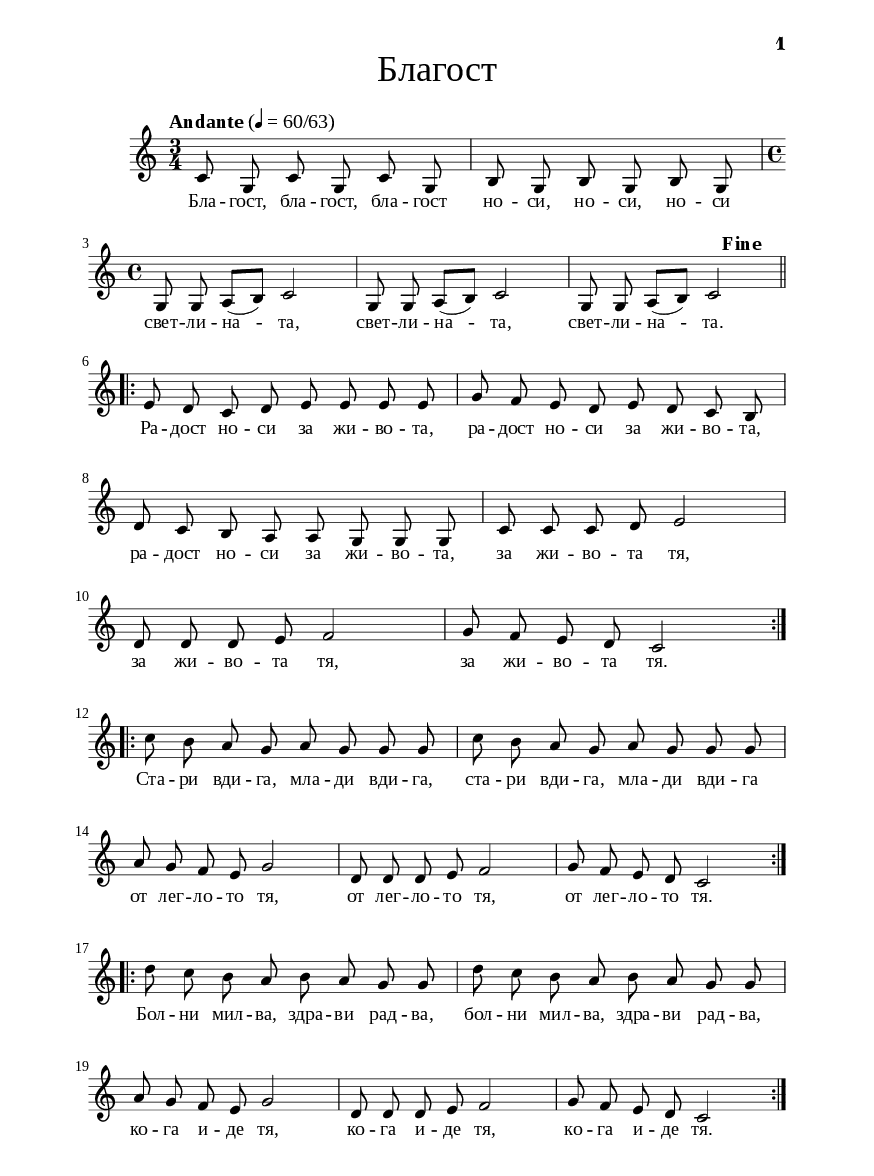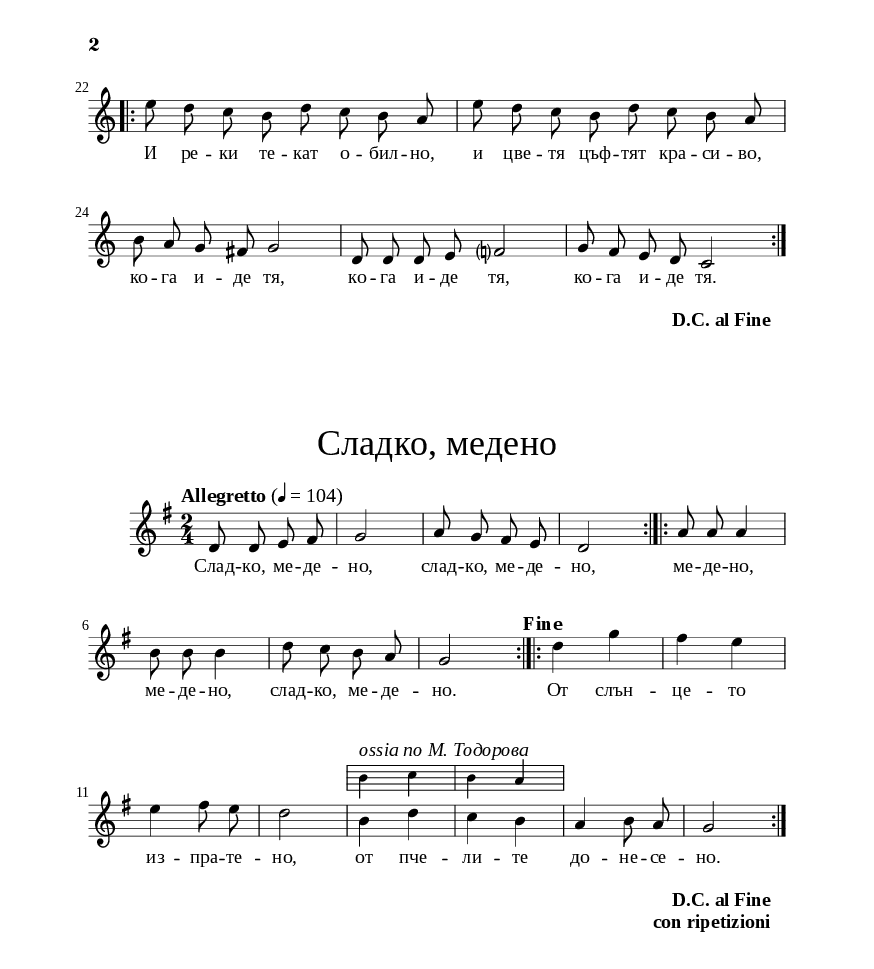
\version "2.24.4"

% include paper part and global functions
\include "include/globals.ily"

\bookpart {
  \label #'ref072
  \tocItem \markup "Благост"
  \include "include/bookpart-paper.ily"
  \score {
    \include "include/score-layout.ily"

    \new Voice \absolute {

      \clef treble
      \key c \major
      \time 3/4
      \tempoFunc "Andante" 4 "60/63"
      \autoBeamOff
      c'8 g c' g c' g | b8 g b g b g \break |

      \time 4/4  g8 g a [( b )] c'2 |g8 g a [( b )] c'2 | g8 g a [( b )]  \tempo"   Fine"c'2    \break |

      \bar ".|:-||"
      e'8 d' c' d' e' e' e' e' | g'8 f' e' d' e' d' c' b \break |

      d'8 c' b a a g g g |c'8 c' c' d' e'2 \break |

      d'8 d' d' e' f'2 | g'8 f' e' d' c'2 \break \bar ":|.:"

      c''8 b' a' g' a' g' g' g' |  c''8 b' a' g' a' g' g' g' \break |

      a'8 g' f' e' g'2 | d'8 d' d' e' f'2 | g'8 f' e' d' c'2
      \break |

      \bar ":|.:"
      d''8 c'' b' a' b' a' g' g' | d''8 c'' b' a' b' a' g' g' \break

      a'8 g' f' e' g'2 | d'8 d' d' e' f'2 | g'8 f' e' d' c'2
      \break |

      \bar ":|.:"
      e''8 d'' c'' b' d'' c'' b' a' | e''8 d'' c'' b' d'' c'' b' a' \break |

      b'8 a' g' fis' g'2 | d'8 d' d' e' f'?2 | g'8 f' e' d' c'2   \bar ":|.:"
      \break | % 27
    }

    \addlyrics {
      Бла -- гост,
      бла -- гост, бла -- гост но -- си, но -- си, но --
      си свет -- ли -- на -- та, свет -- ли -- на -- та,
      свет -- ли -- на -- та. Ра -- дост но -- си за
      жи -- во -- та, ра -- дост но -- си за жи -- во
      -- та, ра -- дост но -- си за жи -- во -- та, за
      жи -- во -- та тя, за жи -- во -- та тя, за жи
      -- во -- та тя. Ста -- ри вди -- га, мла -- ди
      вди -- га, ста -- ри вди -- га, мла -- ди вди --
      га от лег -- ло -- то тя, от лег -- ло -- то
      тя, от лег -- ло -- то тя. Бол -- ни мил -- ва,
      здра -- ви рад -- ва, бол -- ни мил -- ва, здра --
      ви рад -- ва, ко -- га и -- де тя, ко -- га и
      -- де тя, ко -- га и -- де тя. И ре -- ки те
      -- кат о -- бил -- но, и цве -- тя цъф -- тят
      кра -- си -- во, ко -- га и -- де тя, ко -- га
      и -- де тя, ко -- га и -- де тя.
    }
    \header {
      title = \titleFunc #'ref_desc_3 "Благост" "Blagost"
    }

    \midi{}

  } % score

  \markup \dc-one "D.C. al Fine"

  \markup \vspace #4
  \label #'ref073
  \tocItem \markup "Сладко, медено"
  \include "include/bookpart-paper.ily"
  \score {
    \include "include/score-layout.ily"

    \new Staff = main \absolute {
      \clef treble
      \key g \major
      \time 2/4
      \tempoFunc "Allegretto" 4 "104"
      \autoBeamOff

      d'8 d' e' fis' |g'2 | a'8 g' fis' e' | d'2 \bar ":|.|:" |
      a'8 a' a'4 | \break  b'8 b' b'4 | d''8 c'' b' a' | \tempo "                 Fine" g'2  \bar ":|.|:" 
      d''4 g'' | fis''4 e'' | \break
      e''4 fis''8 e'' | d''2  |
      <<
        {

          b'4 d'' | c''4 b' |
        }

        \new Staff \with {
          \override VerticalAxisGroup.default-staff-staff-spacing =
          #'((basic-distance . 5.5)
             (padding . -10))
          \remove "Time_signature_engraver"
          alignAboveContext = #"main"
          fontSize = #-1.5
          \override StaffSymbol.staff-space = #(magstep -2)
          \override StaffSymbol.thickness = #(magstep -2)
          firstClef = ##f
        }
        { b'4^\markup { \large \italic "ossia по М. Тодорова" } c'' | b'4 a' | }
      >>



      a'4 b'8 a' | g'2
      \bar ":|."
    }

    \addlyrics {
      Слад -- ко,
      ме -- де -- но, слад -- ко, ме -- де -- но, ме --
      де -- но, ме -- де -- но, слад -- ко, ме -- де --
      но. От слън -- це -- то из -- пра -- те -- но,
      от пче -- ли -- те до -- не -- се -- но.
    }

    \header {
      title = \titleFunc #'ref_desc_20 "Сладко, медено" "Sladko, medeno"
    }

    \midi{}

  } % score
  \markup \dc-two "D.C. al Fine" "con ripetizioni"


} % bookpart
